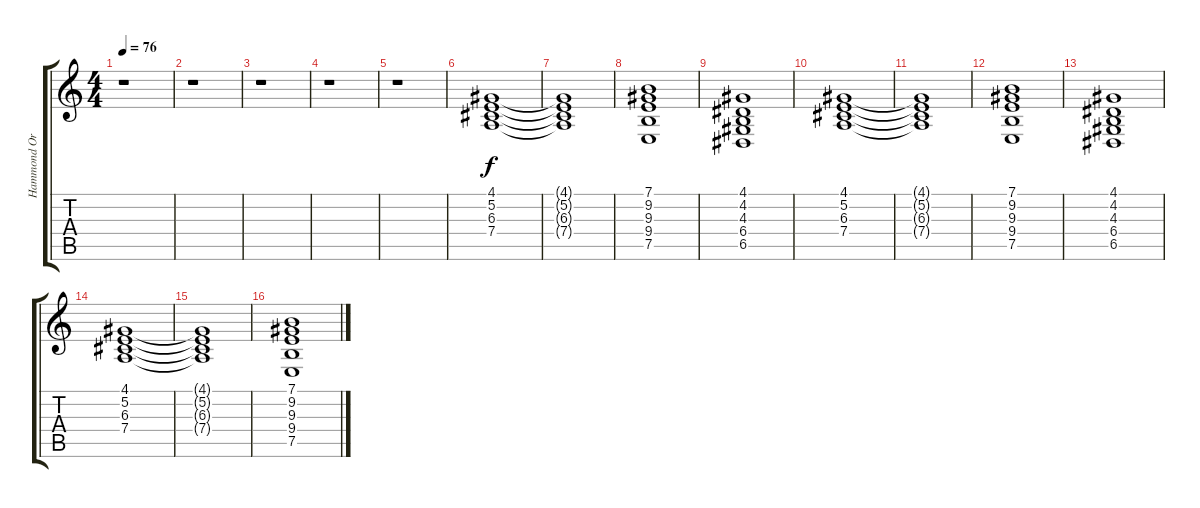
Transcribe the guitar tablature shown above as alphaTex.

\track ("Hammond Orgel" "Hammond Or") {instrument drawbarorgan}
\staff {score tabs}
\tuning (E4 B3 G3 D3 A2 E2) {hide}
\ts (4 4)
\tempo 76
\clef g2
\ks c
r.1{dy f} |
r.1 |
r.1 |
r.1 |
r.1 |
(4.1 5.2 6.3 7.4).1 |
(4.1{t} 5.2{t} 6.3{t} 7.4{t}).1 |
(7.1 9.2 9.3 9.4 7.5).1 |
(4.1 4.2 4.3 6.4 6.5).1 |
(4.1 5.2 6.3 7.4).1 |
(4.1{t} 5.2{t} 6.3{t} 7.4{t}).1 |
(7.1 9.2 9.3 9.4 7.5).1 |
(4.1 4.2 4.3 6.4 6.5).1 |
(4.1 5.2 6.3 7.4).1 |
(4.1{t} 5.2{t} 6.3{t} 7.4{t}).1 |
(7.1 9.2 9.3 9.4 7.5).1
